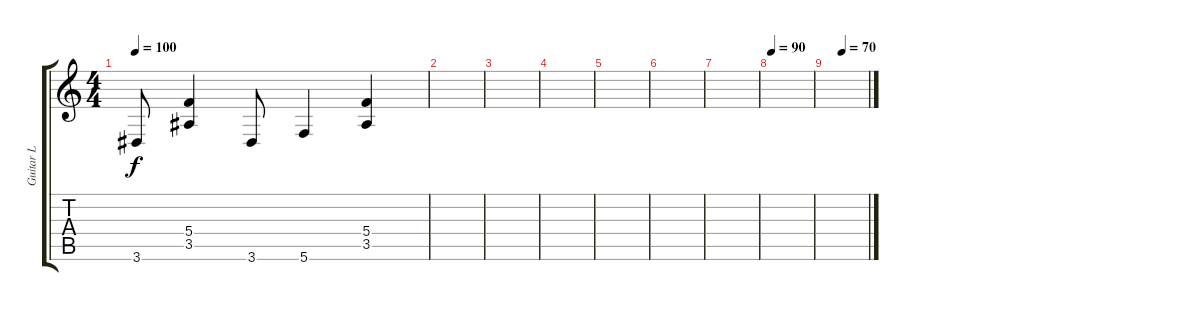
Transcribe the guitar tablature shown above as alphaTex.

\track ("Guitar L" "Guitar L") {instrument distortionguitar}
\staff {score tabs}
\tuning (D4 A3 F3 C3 G2 C2) {hide}
\ts (4 4)
\tempo 100
\clef g2
\ks c
3.6{t}.8{dy f} (5.4 3.5).4 3.6.8 5.6.4 (5.4 3.5).4 |
|
|
|
|
|
|
\tempo 90
|
\tempo (70 0.375)
